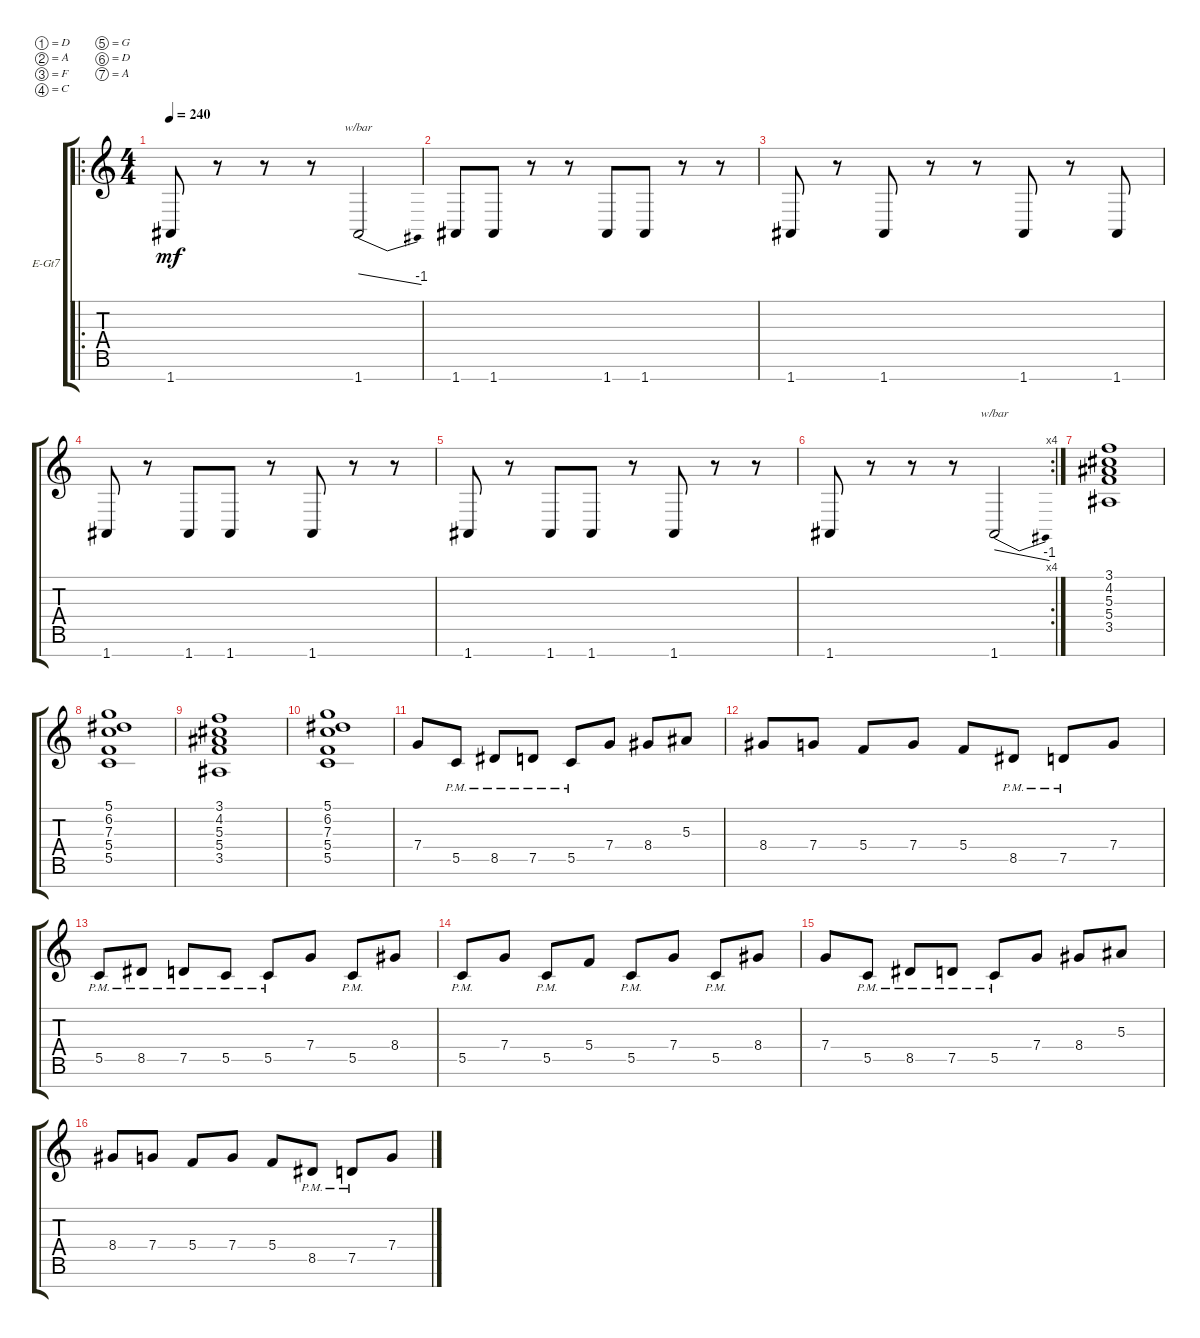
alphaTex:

\defaultSystemsLayout 4
\bracketExtendMode groupsimilarinstruments
\firstSystemTrackNameOrientation horizontal
\otherSystemsTrackNameOrientation horizontal
\track ("Electric Guitar" "E-Gt7") {instrument distortionguitar}
\staff {score tabs}
\tuning (D4 A3 F3 C3 G2 D2 A1)
\ro
\ts (4 4)
\tempo 240
\clef g2
\ks c
1.7.8{dy mf} r.8 r.8 r.8 1.7.2{tbe (dive default 0 0 45 -4)} |
1.7.8 1.7.8 r.8 r.8 1.7.8 1.7.8 r.8 r.8 |
1.7.8 r.8 1.7.8 r.8 r.8 1.7.8 r.8 1.7.8 |
1.7.8 r.8 1.7.8 1.7.8 r.8 1.7.8 r.8 r.8 |
1.7.8 r.8 1.7.8 1.7.8 r.8 1.7.8 r.8 r.8 |
\rc 4
1.7.8 r.8 r.8 r.8 1.7.2{tbe (dive default 0 0 45 -4)} |
(5.4 5.3 3.5 4.2 3.1).1 |
(5.5 5.4 7.3 6.2 5.1).1 |
(5.4 5.3 3.5 4.2 3.1).1 |
(5.5 5.4 7.3 6.2 5.1).1 |
7.4.8 5.5{pm}.8 8.5{pm}.8 7.5{pm}.8 5.5{pm}.8 7.4.8 8.4.8 5.3.8 |
8.4.8 7.4.8 5.4.8 7.4.8 5.4.8 8.5{pm}.8 7.5{pm}.8 7.4.8 |
5.5{pm}.8 8.5{pm}.8 7.5{pm}.8 5.5{pm}.8 5.5{pm}.8 7.4.8 5.5{pm}.8 8.4.8 |
5.5{pm}.8 7.4.8 5.5{pm}.8 5.4.8 5.5{pm}.8 7.4.8 5.5{pm}.8 8.4.8 |
7.4.8 5.5{pm}.8 8.5{pm}.8 7.5{pm}.8 5.5{pm}.8 7.4.8 8.4.8 5.3.8 |
8.4.8 7.4.8 5.4.8 7.4.8 5.4.8 8.5{pm}.8 7.5{pm}.8 7.4.8
